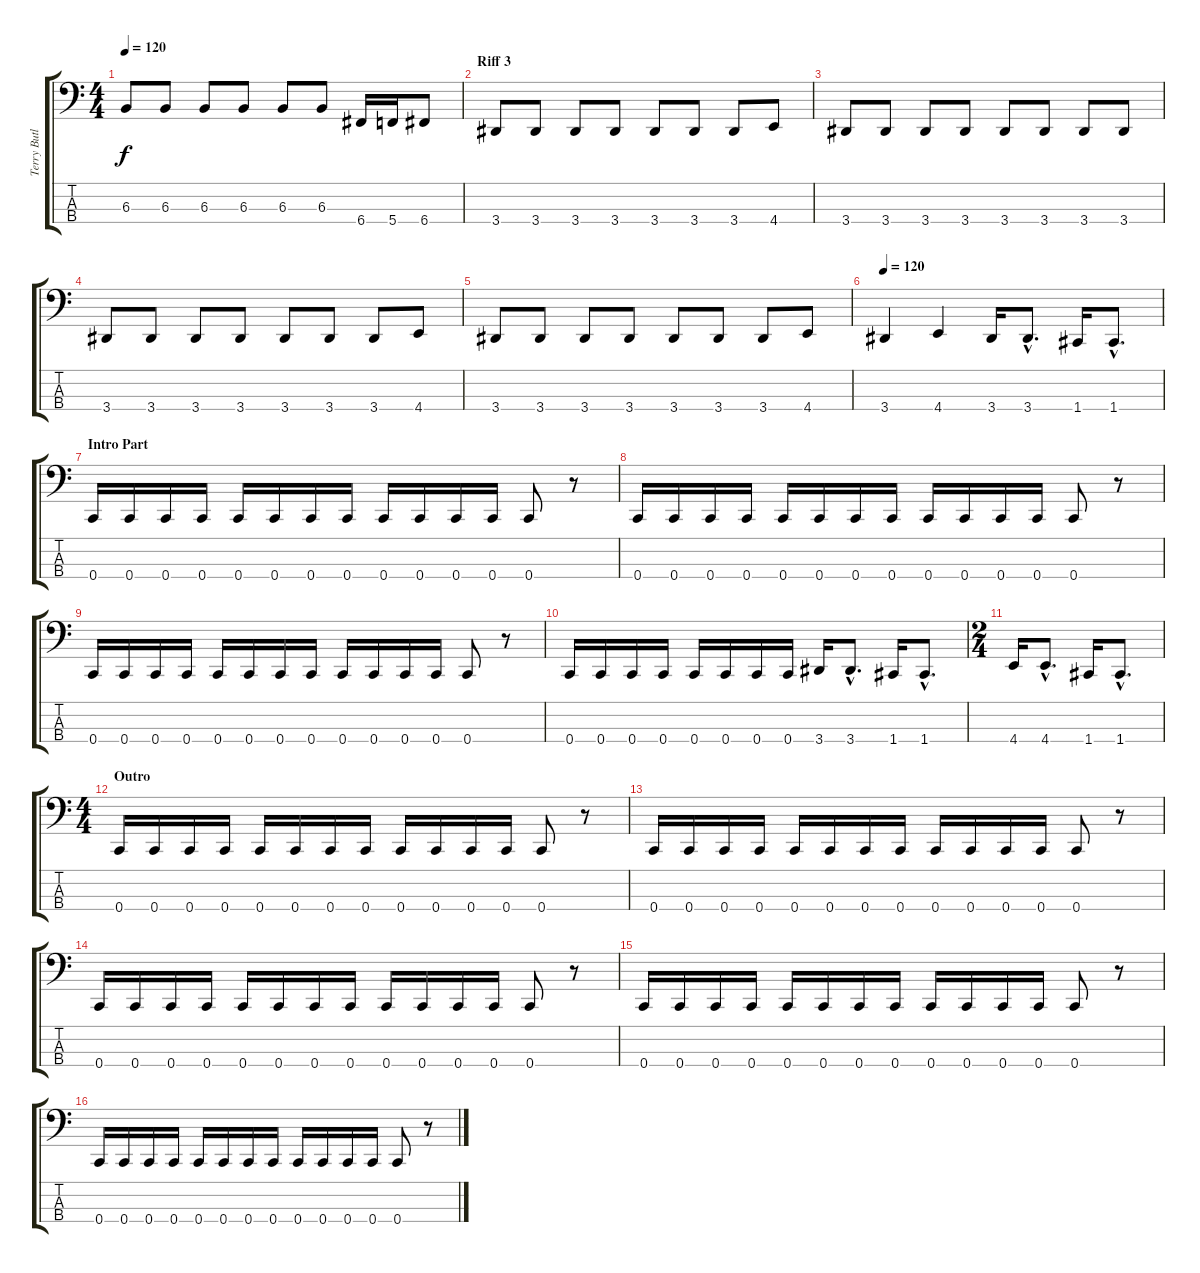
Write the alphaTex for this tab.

\track ("Terry Butler (Bass)" "Terry Butl") {instrument electricbasspick}
\staff {score tabs}
\tuning (Eb2 Bb1 F1 C1) {hide}
\ts (4 4)
\tempo 120
\clef f4
\ks c
6.3.8{dy f} 6.3.8 6.3.8 6.3.8 6.3.8 6.3.8 6.4.16 5.4.16 6.4.8 |
\section ("" "Riff 3")
3.4.8 3.4.8 3.4.8 3.4.8 3.4.8 3.4.8 3.4.8 4.4.8 |
3.4.8 3.4.8 3.4.8 3.4.8 3.4.8 3.4.8 3.4.8 3.4.8 |
3.4.8 3.4.8 3.4.8 3.4.8 3.4.8 3.4.8 3.4.8 4.4.8 |
3.4.8 3.4.8 3.4.8 3.4.8 3.4.8 3.4.8 3.4.8 4.4.8 |
\tempo 120
3.4.4 4.4.4 3.4.16 3.4{hac}.8{d} 1.4.16 1.4{hac}.8{d} |
\section ("" "Intro Part")
0.4.16 0.4.16 0.4.16 0.4.16 0.4.16 0.4.16 0.4.16 0.4.16 0.4.16 0.4.16 0.4.16 0.4.16 0.4.8 r.8 |
0.4.16 0.4.16 0.4.16 0.4.16 0.4.16 0.4.16 0.4.16 0.4.16 0.4.16 0.4.16 0.4.16 0.4.16 0.4.8 r.8 |
0.4.16 0.4.16 0.4.16 0.4.16 0.4.16 0.4.16 0.4.16 0.4.16 0.4.16 0.4.16 0.4.16 0.4.16 0.4.8 r.8 |
0.4.16 0.4.16 0.4.16 0.4.16 0.4.16 0.4.16 0.4.16 0.4.16 3.4.16 3.4{hac}.8{d} 1.4.16 1.4{hac}.8{d} |
\ts (2 4)
4.4.16 4.4{hac}.8{d} 1.4.16 1.4{hac}.8{d} |
\ts (4 4)
\section ("" "Outro")
0.4.16 0.4.16 0.4.16 0.4.16 0.4.16 0.4.16 0.4.16 0.4.16 0.4.16 0.4.16 0.4.16 0.4.16 0.4.8 r.8 |
0.4.16 0.4.16 0.4.16 0.4.16 0.4.16 0.4.16 0.4.16 0.4.16 0.4.16 0.4.16 0.4.16 0.4.16 0.4.8 r.8 |
0.4.16 0.4.16 0.4.16 0.4.16 0.4.16 0.4.16 0.4.16 0.4.16 0.4.16 0.4.16 0.4.16 0.4.16 0.4.8 r.8 |
0.4.16 0.4.16 0.4.16 0.4.16 0.4.16 0.4.16 0.4.16 0.4.16 0.4.16 0.4.16 0.4.16 0.4.16 0.4.8 r.8 |
0.4.16 0.4.16 0.4.16 0.4.16 0.4.16 0.4.16 0.4.16 0.4.16 0.4.16 0.4.16 0.4.16 0.4.16 0.4.8 r.8
